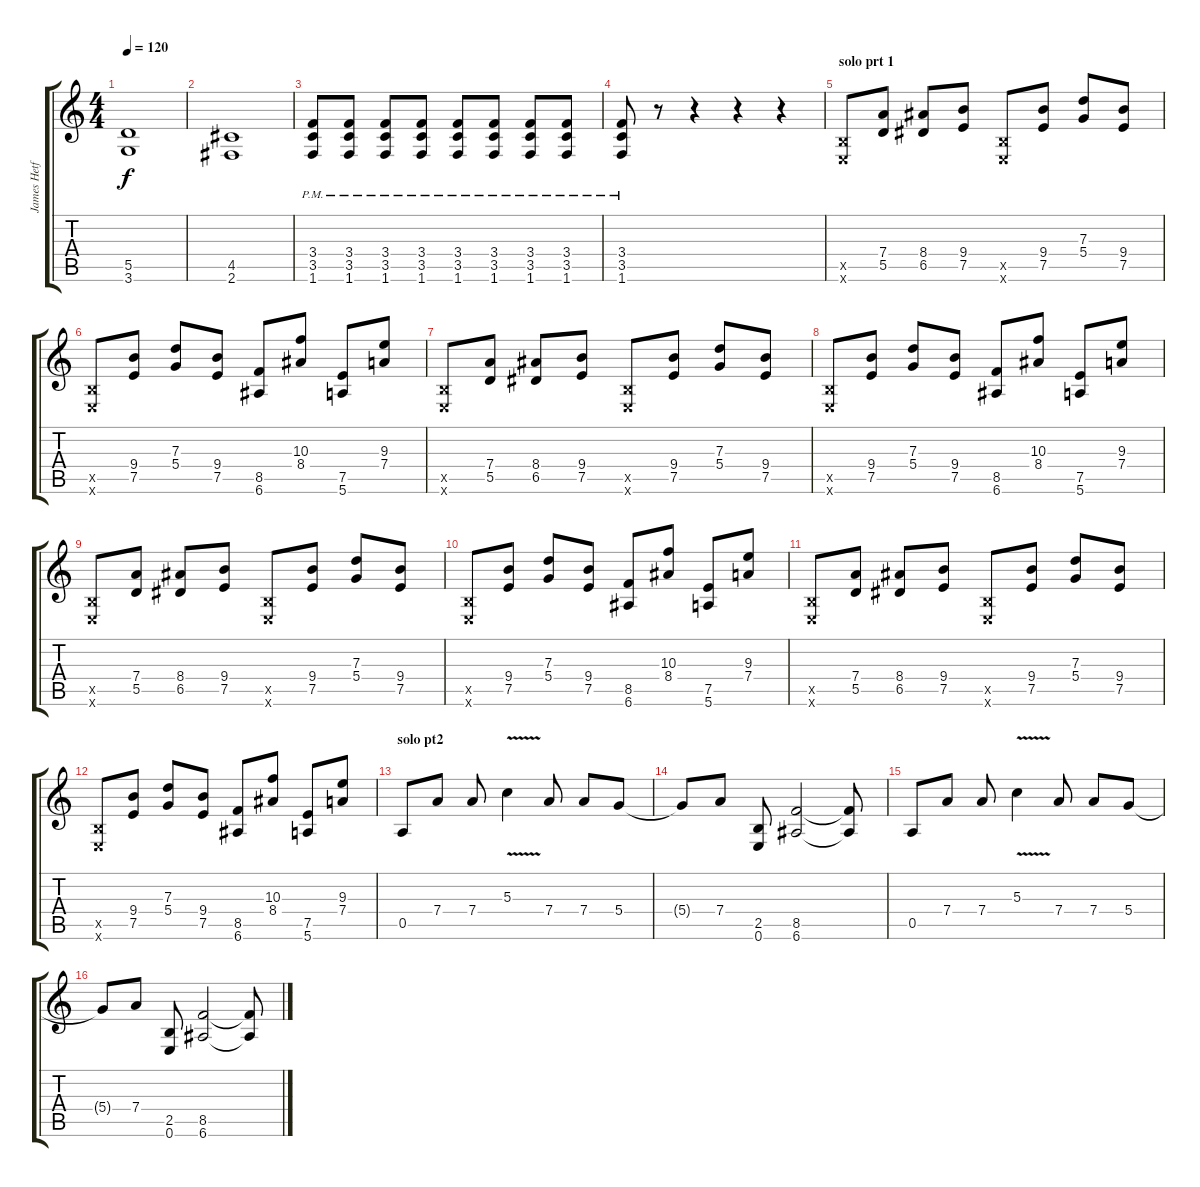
\track ("James Hetfield" "James Hetf") {instrument overdrivenguitar}
\staff {score tabs}
\tuning (E4 B3 G3 D3 A2 E2) {hide}
\ts (4 4)
\tempo 120
\clef g2
\ks c
(5.5 3.6).1{dy f} |
(4.5 2.6).1 |
(3.4{pm} 3.5{pm} 1.6{pm}).8 (3.4{pm} 3.5{pm} 1.6{pm}).8 (3.4{pm} 3.5{pm} 1.6{pm}).8 (3.4{pm} 3.5{pm} 1.6{pm}).8 (3.4{pm} 3.5{pm} 1.6{pm}).8 (3.4{pm} 3.5{pm} 1.6{pm}).8 (3.4{pm} 3.5{pm} 1.6{pm}).8 (3.4{pm} 3.5{pm} 1.6{pm}).8 |
(3.4{pm} 3.5{pm} 1.6{pm}).8 r.8 r.4 r.4 r.4 |
\section ("" "solo prt 1")
(2.5{x} 0.6{x}).8 (7.4 5.5).8 (8.4 6.5).8 (9.4 7.5).8 (2.5{x} 0.6{x}).8 (9.4 7.5).8 (7.3 5.4).8 (9.4 7.5).8 |
(2.5{x} 0.6{x}).8 (9.4 7.5).8 (7.3 5.4).8 (9.4 7.5).8 (8.5 6.6).8 (10.3 8.4).8 (7.5 5.6).8 (9.3 7.4).8 |
(2.5{x} 0.6{x}).8 (7.4 5.5).8 (8.4 6.5).8 (9.4 7.5).8 (2.5{x} 0.6{x}).8 (9.4 7.5).8 (7.3 5.4).8 (9.4 7.5).8 |
(2.5{x} 0.6{x}).8 (9.4 7.5).8 (7.3 5.4).8 (9.4 7.5).8 (8.5 6.6).8 (10.3 8.4).8 (7.5 5.6).8 (9.3 7.4).8 |
(2.5{x} 0.6{x}).8 (7.4 5.5).8 (8.4 6.5).8 (9.4 7.5).8 (2.5{x} 0.6{x}).8 (9.4 7.5).8 (7.3 5.4).8 (9.4 7.5).8 |
(2.5{x} 0.6{x}).8 (9.4 7.5).8 (7.3 5.4).8 (9.4 7.5).8 (8.5 6.6).8 (10.3 8.4).8 (7.5 5.6).8 (9.3 7.4).8 |
(2.5{x} 0.6{x}).8 (7.4 5.5).8 (8.4 6.5).8 (9.4 7.5).8 (2.5{x} 0.6{x}).8 (9.4 7.5).8 (7.3 5.4).8 (9.4 7.5).8 |
(2.5{x} 0.6{x}).8 (9.4 7.5).8 (7.3 5.4).8 (9.4 7.5).8 (8.5 6.6).8 (10.3 8.4).8 (7.5 5.6).8 (9.3 7.4).8 |
\section ("" "solo pt2")
0.5.8 7.4.8 7.4.8 5.3{v}.4 7.4.8 7.4.8 5.4.8 |
5.4{t}.8 7.4.8 (2.5 0.6).8 (8.5 6.6).2 (8.5{t} 6.6{t}).8 |
0.5.8 7.4.8 7.4.8 5.3{v}.4 7.4.8 7.4.8 5.4.8 |
5.4{t}.8 7.4.8 (2.5 0.6).8 (8.5 6.6).2 (8.5{t} 6.6{t}).8
